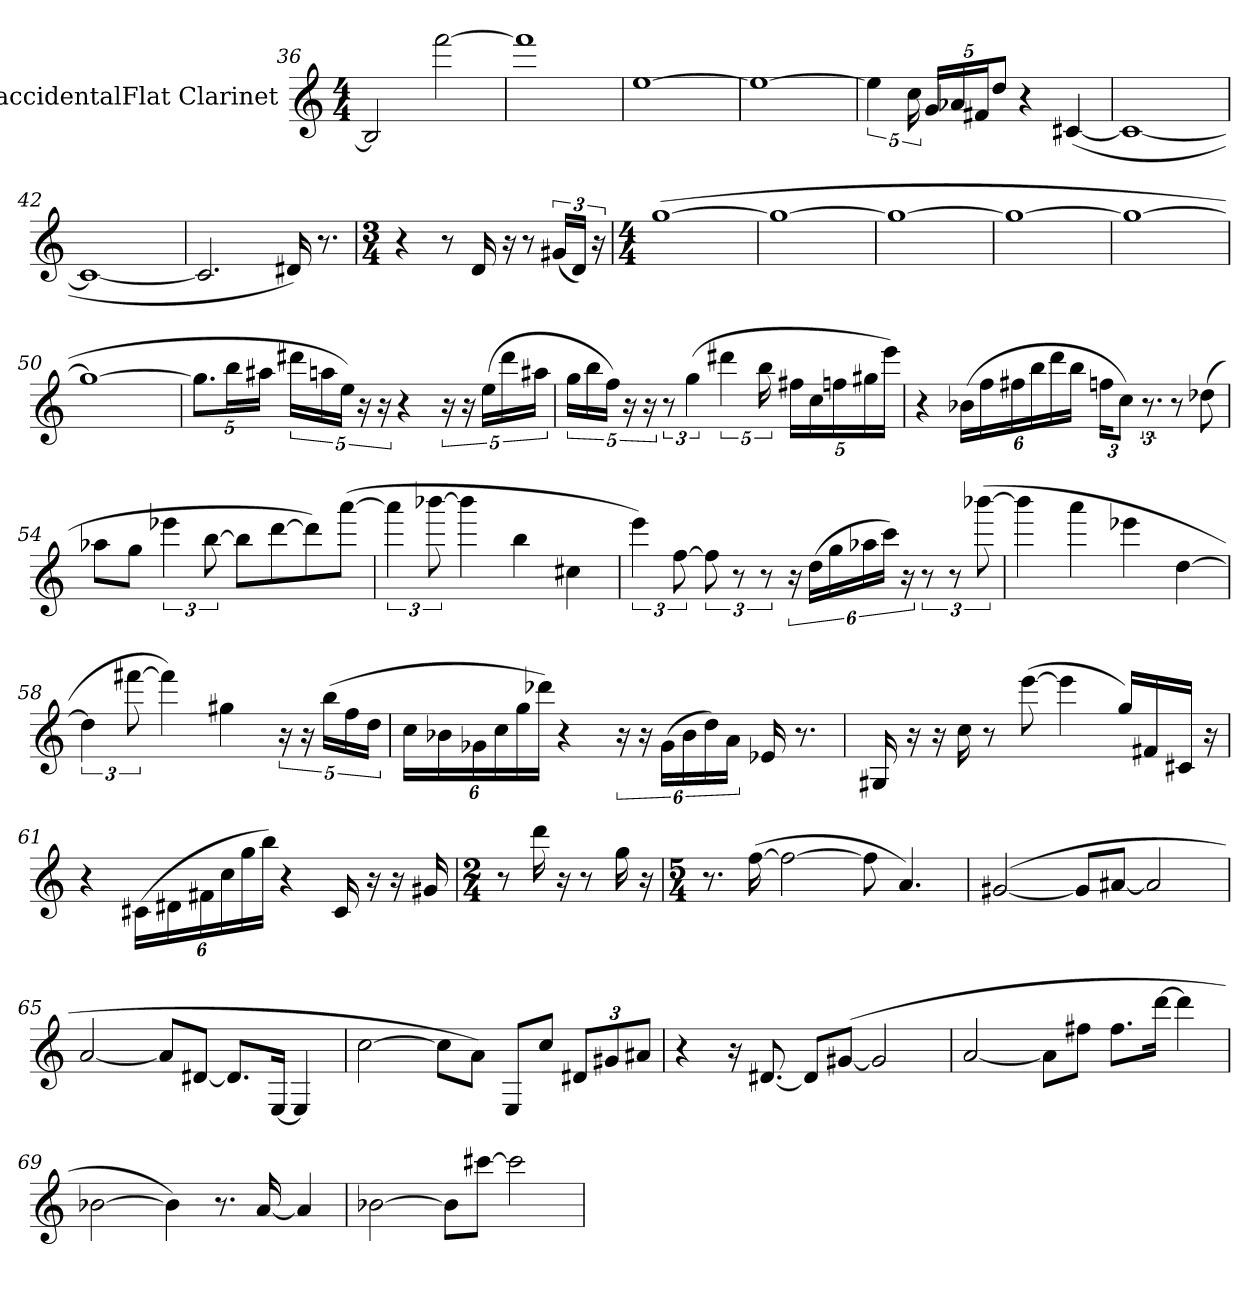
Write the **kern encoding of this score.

**kern
*part1
*staff1
*I"BaccidentalFlat Clarinet
*I'BaccidentalFlat Cl.
*clefG2
*ITrd1c2
*k[b-e-]
*M4/4
=36
2A/]
[2eee-\
=37
1eee-]
=38
[1dd
=39
1dd_
=40
5dd\]
20b-\
*Xbrackettup
20f/LL
20g-X/
20en/J
10cc/J
4r
(>[4Bn/
=41
1B_
=42
1B_
!!LO:LB:g=z
=43
2.B/]
16c#X/)
8.r
=44
*M3/4
4r
8r
16c/
16r
8r
*brackettup
(<24f#X/LL
24c/JJ)
24r
=45
*M4/4
(>[1ff
=46
1ff_
=47
1ff_
=48
1ff_
=49
1ff_
=50
1ff_
!!LO:LB:g=z
=51
*Xbrackettup
10.ff\L]
20aa\L
20gg#X\JJ
*brackettup
20ccc#X\LL
20ggn\
20dd\JJ)
20r
20r
4r
20r
20r
(>20dd\LL
20ccc#\
20gg#X\JJ
=52
20ff\LL
20aa\
20ee-\JJ)
20r
20r
12r
(>6ff\
5ccc#X\
20aa\
*Xbrackettup
20een\LL
20b-\
20ee-X\
20ff#X\
20ddd\JJ)
!!LO:LB:g=z
=53
4r
(>24a-X\LL
24ee-\
24een\
24aa\
24ccc\
24aa\JJ
*brackettup
24ee-X\KL
12b-\J)
12.r
8r
(>8cc-X\
=54
8gg-X\L
8ff\J
6ddd-X\
[12aa\
8aa\L]
[8ccc\
8ccc\])
(>[8ggg\J
=55
6ggg\]
[12aaa-X\
4aaa-\]
4aa\
4bn\
!!LO:LB:g=z
=56
6ddd\)
[12ee-\
12ee-\]
12r
12r
24r
(>24cc\LL
24ff\
24gg-X\
24bb-\JJ)
24r
12r
12r
(>[12aaa-X\
=57
4aaa-\]
4ggg\
4ddd-X\
[4cc\
=58
6cc\]
[12eeen\
4eee\])
4ff#X\
20r
20r
(>20aa\LL
20ee-\
20cc\JJ
!!LO:LB:g=z
=59
*Xbrackettup
24b-\LL
24a-X\
24f-X\
24b-\
24ff\
24ccc-X\JJ)
4r
*brackettup
24r
24r
(>24f-\LL
24a-\
24cc\)
24g\JJ
16d-X/
8.r
=60
16F#X/
16r
16r
16b-\
8r
(>[8ddd\
4ddd\]
16ff/LL)
16en/
16Bn/JJ
16r
!!LO:LB:g=z
=61
4r
*Xbrackettup
(>24Bn\LL
24c#X\
24en\
24b-\
24ff\
24aa\JJ)
4r
16B/
16r
16r
16f#X/
=62
*M2/4
8r
16ccc\
16r
8r
16ff\
16r
=63
*M5/4
8.r
(>[16ee-\
2ee-\_
8ee-\]
4.g/)
=64
(>[2f#X/
8f#/L]
[8g#X/J
2g#/]
=65
[2g/
8g/L]
[8c#X/J
8.c#/L]
[16D/Jk
4D/]
!!LO:LB:g=z
=66
[2b-\
8b-\L]
8g\J)
8D/L
8b-/J
12c#X/L
12f#X/
12g#X/J
=67
4r
16r
[8.c#X/
8c#/L]
(>[8f#X/J
2f#/]
=68
[2g/
8g\L]
8een\J
8.ee\L
[16ccc\Jk
4ccc\]
=69
[2a-X\
4a-\])
8.r
[16g/
4g/]
=70
[2a-X\
8a-\L]
[8bbn\J
2bb\]
=
*-
